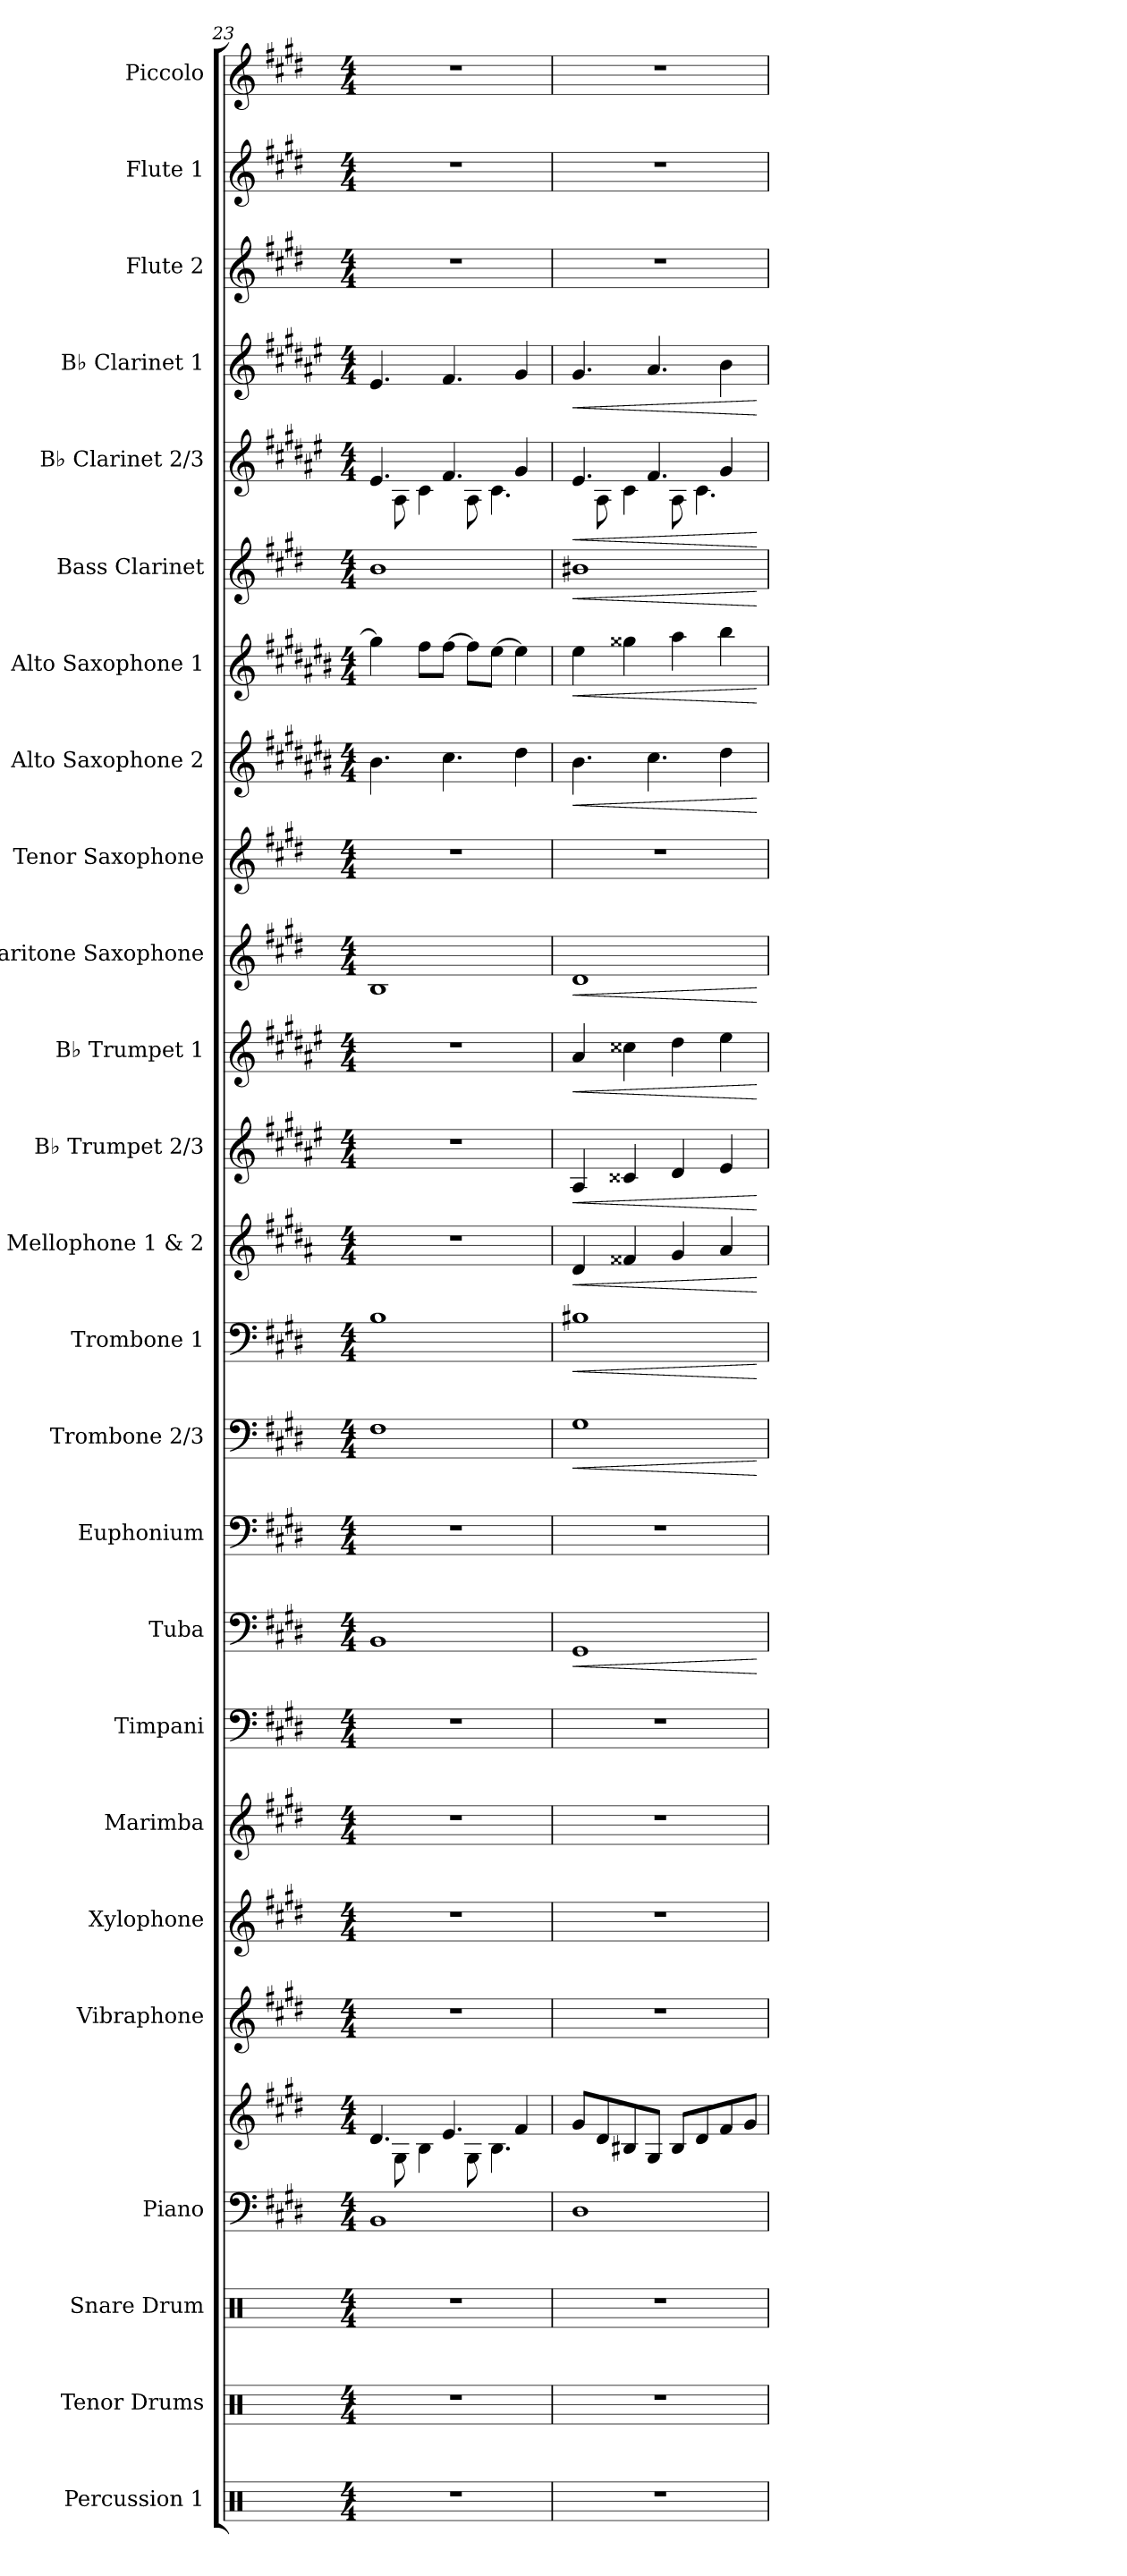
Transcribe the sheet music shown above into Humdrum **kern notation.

**kern	**kern	**kern	**kern	**kern	**kern	**kern	**kern	**kern	**kern	**dynam	**kern	**kern	**dynam	**kern	**dynam	**kern	**dynam	**kern	**dynam	**kern	**dynam	**kern	**dynam	**kern	**kern	**dynam	**kern	**dynam	**kern	**dynam	**kern	**dynam	**kern	**dynam	**kern	**kern	**kern
*part25	*part24	*part23	*part22	*part22	*part21	*part20	*part19	*part18	*part17	*part17	*part16	*part15	*part15	*part14	*part14	*part13	*part13	*part12	*part12	*part11	*part11	*part10	*part10	*part9	*part8	*part8	*part7	*part7	*part6	*part6	*part5	*part5	*part4	*part4	*part3	*part2	*part1
*staff26	*staff25	*staff24	*staff23	*staff22	*staff21	*staff20	*staff19	*staff18	*staff17	*staff17	*staff16	*staff15	*staff15	*staff14	*staff14	*staff13	*staff13	*staff12	*staff12	*staff11	*staff11	*staff10	*staff10	*staff9	*staff8	*staff8	*staff7	*staff7	*staff6	*staff6	*staff5	*staff5	*staff4	*staff4	*staff3	*staff2	*staff1
*I"Percussion 1	*I"Tenor Drums	*I"Snare Drum	*I"Piano	*	*I"Vibraphone	*I"Xylophone	*I"Marimba	*I"Timpani	*I"Tuba	*	*I"Euphonium	*I"Trombone 2/3	*	*I"Trombone 1	*	*I"Mellophone 1 &amp; 2	*	*I"B♭ Trumpet 2/3	*	*I"B♭ Trumpet 1	*	*I"Baritone Saxophone	*	*I"Tenor Saxophone	*I"Alto Saxophone 2	*	*I"Alto Saxophone 1	*	*I"Bass Clarinet	*	*I"B♭ Clarinet 2/3	*	*I"B♭ Clarinet 1	*	*I"Flute 2	*I"Flute 1	*I"Piccolo
*I'Perc. 1	*I'T.D.	*I'S.D.	*I'Pno.	*	*I'Vib.	*I'Xyl.	*I'Mrm.	*I'Timp.	*I'Tba.	*	*I'Euph.	*I'Tbn. 2/3	*	*I'Tbn. 1	*	*I'Mello. 1/2	*	*I'B♭ Tpt. 2/3	*	*I'B♭ Tpt. 1	*	*I'Bar. Sax.	*	*I'T. Sax.	*I'A. Sax. 2	*	*I'A. Sax. 1	*	*I'B. Cl.	*	*I'B♭ Cl. 2/3	*	*I'B♭ Cl. 1	*	*I'Fl. 2	*I'Fl. 1	*I'Picc.
*clefX	*clefX	*clefX	*clefF4	*clefG2	*clefG2	*clefG2	*clefG2	*clefF4	*clefF4	*	*clefF4	*clefF4	*	*clefF4	*	*clefG2	*	*clefG2	*	*clefG2	*	*clefG2	*	*clefG2	*clefG2	*	*clefG2	*	*clefG2	*	*clefG2	*	*clefG2	*	*clefG2	*clefG2	*clefG2
*	*	*	*	*	*	*ITrd-7c-12	*	*	*	*	*	*	*	*	*	*ITrd4c7	*	*ITrd1c2	*	*ITrd1c2	*	*ITrd12c21	*	*ITrd8c14	*ITrd5c9	*	*ITrd5c9	*	*ITrd8c14	*	*ITrd1c2	*	*ITrd1c2	*	*	*	*ITrd-7c-12
*k[]	*k[]	*k[]	*k[f#c#g#d#]	*k[f#c#g#d#]	*k[f#c#g#d#]	*k[f#c#g#d#]	*k[f#c#g#d#]	*k[f#c#g#d#]	*k[f#c#g#d#]	*	*k[f#c#g#d#]	*k[f#c#g#d#]	*	*k[f#c#g#d#]	*	*k[f#c#g#d#]	*	*k[f#c#g#d#]	*	*k[f#c#g#d#]	*	*k[f#c#g#d#]	*	*k[f#c#g#d#]	*k[f#c#g#d#]	*	*k[f#c#g#d#]	*	*k[f#c#g#d#]	*	*k[f#c#g#d#]	*	*k[f#c#g#d#]	*	*k[f#c#g#d#]	*k[f#c#g#d#]	*k[f#c#g#d#]
*M4/4	*M4/4	*M4/4	*M4/4	*M4/4	*M4/4	*M4/4	*M4/4	*M4/4	*M4/4	*	*M4/4	*M4/4	*	*M4/4	*	*M4/4	*	*M4/4	*	*M4/4	*	*M4/4	*	*M4/4	*M4/4	*	*M4/4	*	*M4/4	*	*M4/4	*	*M4/4	*	*M4/4	*M4/4	*M4/4
=23	=23	=23	=23	=23	=23	=23	=23	=23	=23	=23	=23	=23	=23	=23	=23	=23	=23	=23	=23	=23	=23	=23	=23	=23	=23	=23	=23	=23	=23	=23	=23	=23	=23	=23	=23	=23	=23
*	*	*	*	*^	*	*	*	*	*	*	*	*	*	*	*	*	*	*	*	*	*	*	*	*	*	*	*	*	*	*	*^	*	*	*	*	*	*
1r	1r	1r	1BB	4.d#/	8ryy	1r	1r	1r	1r	1BB	.	1r	1F#	.	1B	.	1r	.	1r	.	1r	.	1BB	.	1r	4.d#\	.	4b\]	.	1B	.	4.d#/	8ryy	.	4.d#/	.	1r	1r	1r
.	.	.	.	.	8G#\	.	.	.	.	.	.	.	.	.	.	.	.	.	.	.	.	.	.	.	.	.	.	.	.	.	.	.	8G#\	.	.	.	.	.	.
.	.	.	.	.	4B\	.	.	.	.	.	.	.	.	.	.	.	.	.	.	.	.	.	.	.	.	.	.	8a\L	.	.	.	.	4B\	.	.	.	.	.	.
.	.	.	.	4.e/	.	.	.	.	.	.	.	.	.	.	.	.	.	.	.	.	.	.	.	.	.	4.e\	.	[8a\J	.	.	.	4.e/	.	.	4.e/	.	.	.	.
.	.	.	.	.	8G#\	.	.	.	.	.	.	.	.	.	.	.	.	.	.	.	.	.	.	.	.	.	.	8a\L]	.	.	.	.	8G#\	.	.	.	.	.	.
.	.	.	.	.	4.B\	.	.	.	.	.	.	.	.	.	.	.	.	.	.	.	.	.	.	.	.	.	.	[8g#\J	.	.	.	.	4.B\	.	.	.	.	.	.
.	.	.	.	4f#/	.	.	.	.	.	.	.	.	.	.	.	.	.	.	.	.	.	.	.	.	.	4f#\	.	4g#\]	.	.	.	4f#/	.	.	4f#/	.	.	.	.
*	*	*	*	*v	*v	*	*	*	*	*	*	*	*	*	*	*	*	*	*	*	*	*	*	*	*	*	*	*	*	*	*	*	*	*	*	*	*	*	*
=24	=24	=24	=24	=24	=24	=24	=24	=24	=24	=24	=24	=24	=24	=24	=24	=24	=24	=24	=24	=24	=24	=24	=24	=24	=24	=24	=24	=24	=24	=24	=24	=24	=24	=24	=24	=24	=24	=24
!	!	!	!	!	!	!	!	!	!	!LO:HP:b	!	!	!LO:HP:b	!	!LO:HP:b	!	!LO:HP:b	!	!LO:HP:b	!	!LO:HP:b	!	!LO:HP:b	!	!	!LO:HP:b	!	!LO:HP:b	!	!LO:HP:b	!	!	!LO:HP:b	!	!LO:HP:b	!	!	!
1r	1r	1r	1D#	8g#/L	1r	1r	1r	1r	1GG#	<	1r	1G#	<	1B#X	<	4G#/	<	4G#/	<	4g#/	<	1D#	<	1r	4.d#\	<	4g#\	<	1B#X	<	4.d#/	8ryy	<	4.f#/	<	1r	1r	1r
.	.	.	.	8d#/	.	.	.	.	.	.	.	.	.	.	.	.	.	.	.	.	.	.	.	.	.	.	.	.	.	.	.	8G#\	.	.	.	.	.	.
.	.	.	.	8B#X/	.	.	.	.	.	.	.	.	.	.	.	4B#X/	.	4B#X/	.	4b#X\	.	.	.	.	.	.	4b#X\	.	.	.	.	4B\	.	.	.	.	.	.
.	.	.	.	8G#/J	.	.	.	.	.	.	.	.	.	.	.	.	.	.	.	.	.	.	.	.	4.e\	.	.	.	.	.	4.e/	.	.	4.g#/	.	.	.	.
.	.	.	.	8B#/L	.	.	.	.	.	.	.	.	.	.	.	4c#/	.	4c#/	.	4cc#\	.	.	.	.	.	.	4cc#\	.	.	.	.	8G#\	.	.	.	.	.	.
.	.	.	.	8d#/	.	.	.	.	.	.	.	.	.	.	.	.	.	.	.	.	.	.	.	.	.	.	.	.	.	.	.	4.B\	.	.	.	.	.	.
.	.	.	.	8f#/	.	.	.	.	.	.	.	.	.	.	.	4d#/	.	4d#/	.	4dd#\	.	.	.	.	4f#\	.	4dd#\	.	.	.	4f#/	.	.	4a\	.	.	.	.
.	.	.	.	8g#/J	.	.	.	.	.	.	.	.	.	.	.	.	.	.	.	.	.	.	.	.	.	.	.	.	.	.	.	.	.	.	.	.	.	.
*	*	*	*	*	*	*	*	*	*	*	*	*	*	*	*	*	*	*	*	*	*	*	*	*	*	*	*	*	*	*	*v	*v	*	*	*	*	*	*
.	.	.	.	.	.	.	.	.	.	[	.	.	[	.	[	.	[	.	[	.	[	.	[	.	.	[	.	[	.	[	.	[	.	[	.	.	.
=	=	=	=	=	=	=	=	=	=	=	=	=	=	=	=	=	=	=	=	=	=	=	=	=	=	=	=	=	=	=	=	=	=	=	=	=	=
*-	*-	*-	*-	*-	*-	*-	*-	*-	*-	*-	*-	*-	*-	*-	*-	*-	*-	*-	*-	*-	*-	*-	*-	*-	*-	*-	*-	*-	*-	*-	*-	*-	*-	*-	*-	*-	*-
